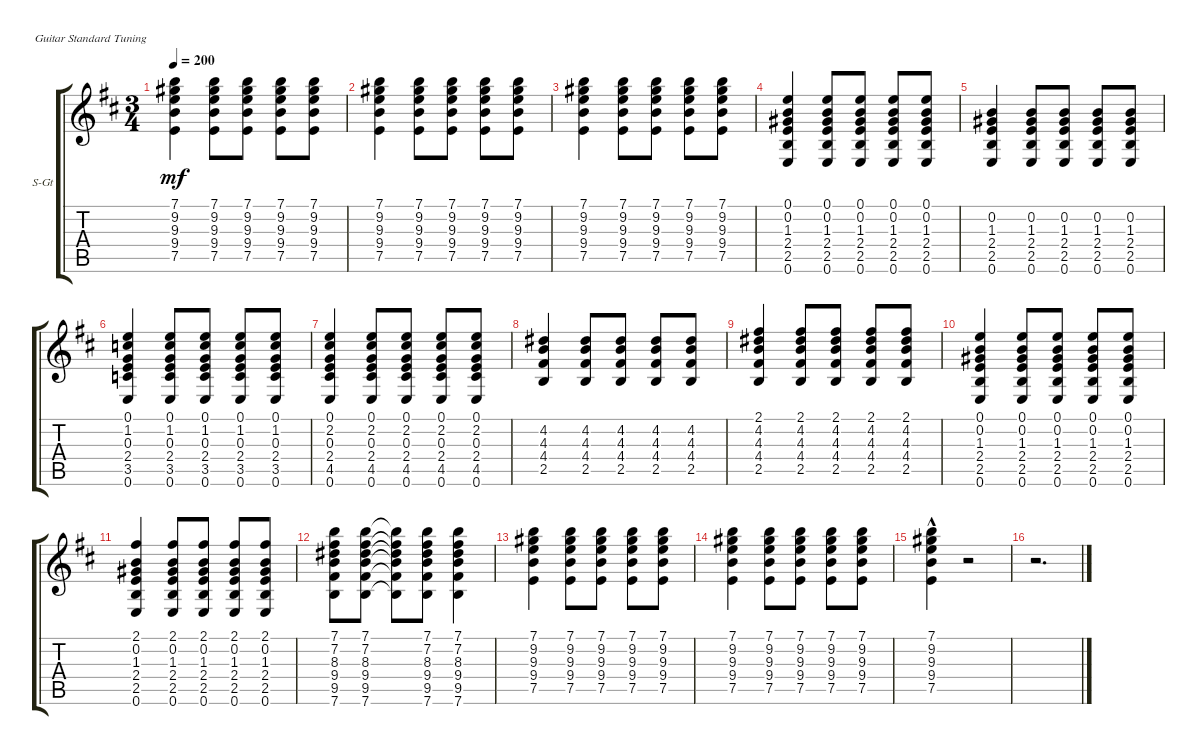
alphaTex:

\defaultSystemsLayout 4
\bracketExtendMode groupsimilarinstruments
\firstSystemTrackNameOrientation horizontal
\otherSystemsTrackNameOrientation horizontal
\track ("Steel Guitar" "S-Gt") {instrument acousticguitarsteel}
\staff {score tabs}
\tuning (E4 B3 G3 D3 A2 E2)
\ts (3 4)
\tempo 200
\clef g2
\ks d
(7.5 9.4 9.3 9.2 7.1).4{dy mf} (7.1 9.2 9.3 9.4 7.5).8 (7.1 9.2 9.3 9.4 7.5).8 (7.1 9.2 9.3 9.4 7.5).8 (7.1 9.2 9.3 9.4 7.5).8 |
(7.5 9.4 9.3 9.2 7.1).4 (7.1 9.2 9.3 9.4 7.5).8 (7.1 9.2 9.3 9.4 7.5).8 (7.1 9.2 9.3 9.4 7.5).8 (7.1 9.2 9.3 9.4 7.5).8 |
(7.5 9.4 9.3 9.2 7.1).4 (7.1 9.2 9.3 9.4 7.5).8 (7.1 9.2 9.3 9.4 7.5).8 (7.1 9.2 9.3 9.4 7.5).8 (7.1 9.2 9.3 9.4 7.5).8 |
(0.6 2.5 2.4 1.3 0.2 0.1).4 (0.6 2.5 2.4 1.3 0.2 0.1).8 (0.6 2.5 2.4 1.3 0.2 0.1).8 (0.6 2.5 2.4 1.3 0.2 0.1).8 (0.6 2.5 2.4 1.3 0.2 0.1).8 |
(0.6 2.5 2.4 1.3 0.2).4 (0.6 2.5 2.4 1.3 0.2).8 (0.6 2.5 2.4 1.3 0.2).8 (0.6 2.5 2.4 1.3 0.2).8 (0.6 2.5 2.4 1.3 0.2).8 |
(0.1 1.2 0.3 2.4 3.5 0.6).4 (0.1 1.2 0.3 2.4 3.5 0.6).8 (0.1 1.2 0.3 2.4 3.5 0.6).8 (0.1 1.2 0.3 2.4 3.5 0.6).8 (0.1 1.2 0.3 2.4 3.5 0.6).8 |
(0.6 4.5 2.4 0.3 2.2 0.1).4 (0.6 4.5 2.4 0.3 2.2 0.1).8 (0.6 4.5 2.4 0.3 2.2 0.1).8 (0.6 4.5 2.4 0.3 2.2 0.1).8 (0.6 4.5 2.4 0.3 2.2 0.1).8 |
(2.5 4.4 4.3 4.2).4 (2.5 4.4 4.3 4.2).8 (2.5 4.4 4.3 4.2).8 (2.5 4.4 4.3 4.2).8 (2.5 4.4 4.3 4.2).8 |
(2.5 4.4 4.3 4.2 2.1).4 (2.5 4.4 4.3 4.2 2.1).8 (2.5 4.4 4.3 4.2 2.1).8 (2.5 4.4 4.3 4.2 2.1).8 (2.5 4.4 4.3 4.2 2.1).8 |
(0.6 2.5 2.4 1.3 0.2 0.1).4 (0.6 2.5 2.4 1.3 0.2 0.1).8 (0.6 2.5 2.4 1.3 0.2 0.1).8 (0.6 2.5 2.4 1.3 0.2 0.1).8 (0.6 2.5 2.4 1.3 0.2 0.1).8 |
(0.6 2.5 2.4 1.3 0.2 2.1).4 (0.6 2.5 2.4 1.3 0.2 2.1).8 (0.6 2.5 2.4 1.3 0.2 2.1).8 (0.6 2.5 2.4 1.3 0.2 2.1).8 (0.6 2.5 2.4 1.3 0.2 2.1).8 |
(7.6 9.5 9.4 8.3 7.2 7.1).8 (7.6 9.5 9.4 8.3 7.2 7.1).8 (7.6{t} 9.5{t} 9.4{t} 8.3{t} 7.2{t} 7.1{t}).8 (7.6 9.5 9.4 8.3 7.2 7.1).8 (7.6 9.5 9.4 8.3 7.2 7.1).4 |
(7.5 9.4 9.3 9.2 7.1).4 (7.1 9.2 9.3 9.4 7.5).8 (7.1 9.2 9.3 9.4 7.5).8 (7.1 9.2 9.3 9.4 7.5).8 (7.1 9.2 9.3 9.4 7.5).8 |
(7.5 9.4 9.3 9.2 7.1).4 (7.1 9.2 9.3 9.4 7.5).8 (7.1 9.2 9.3 9.4 7.5).8 (7.1 9.2 9.3 9.4 7.5).8 (7.1 9.2 9.3 9.4 7.5).8 |
(7.5{hac} 9.4{hac} 9.3{hac} 9.2{hac} 7.1{hac}).4 r.2 |
r.2{d}
